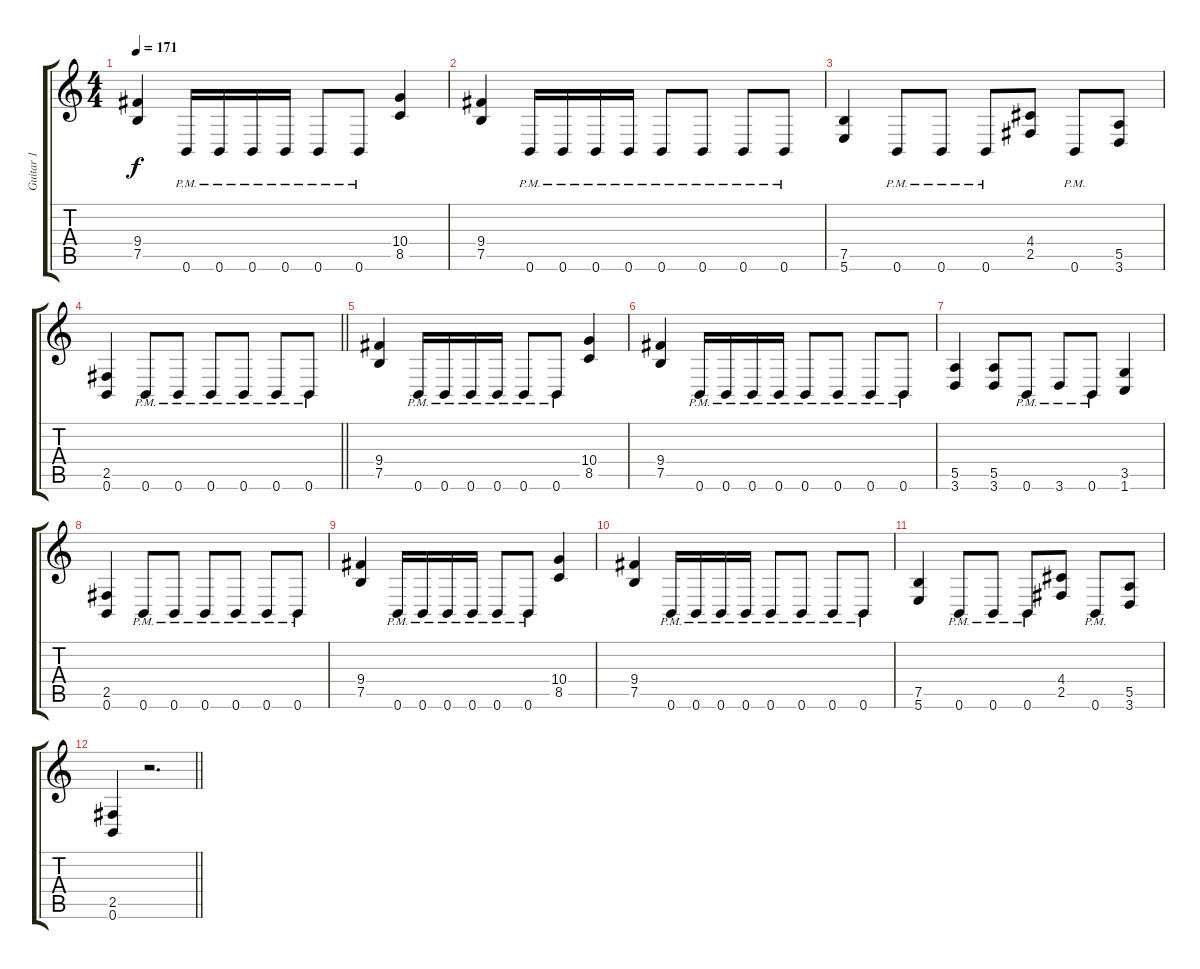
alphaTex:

\track ("Guitar 1" "Guitar 1") {instrument distortionguitar}
\staff {score tabs}
\tuning (B3 Gb3 D3 A2 E2 B1) {hide}
\ts (4 4)
\tempo 171
\clef g2
\ks c
(9.4 7.5).4{dy f} 0.6{pm}.16 0.6{pm}.16 0.6{pm}.16 0.6{pm}.16 0.6{pm}.8 0.6{pm}.8 (10.4 8.5).4 |
(9.4 7.5).4 0.6{pm}.16 0.6{pm}.16 0.6{pm}.16 0.6{pm}.16 0.6{pm}.8 0.6{pm}.8 0.6{pm}.8 0.6{pm}.8 |
(7.5 5.6).4 0.6{pm}.8 0.6{pm}.8 0.6{pm}.8 (4.4 2.5).8 0.6{pm}.8 (5.5 3.6).8 |
\barLineRight lightlight
(2.5 0.6).4 0.6{pm}.8 0.6{pm}.8 0.6{pm}.8 0.6{pm}.8 0.6{pm}.8 0.6{pm}.8 |
(9.4 7.5).4 0.6{pm}.16 0.6{pm}.16 0.6{pm}.16 0.6{pm}.16 0.6{pm}.8 0.6{pm}.8 (10.4 8.5).4 |
(9.4 7.5).4 0.6{pm}.16 0.6{pm}.16 0.6{pm}.16 0.6{pm}.16 0.6{pm}.8 0.6{pm}.8 0.6{pm}.8 0.6{pm}.8 |
(5.5 3.6).4 (5.5 3.6).8 0.6{pm}.8 3.6{pm}.8 0.6{pm}.8 (3.5 1.6).4 |
(2.5 0.6).4 0.6{pm}.8 0.6{pm}.8 0.6{pm}.8 0.6{pm}.8 0.6{pm}.8 0.6{pm}.8 |
(9.4 7.5).4 0.6{pm}.16 0.6{pm}.16 0.6{pm}.16 0.6{pm}.16 0.6{pm}.8 0.6{pm}.8 (10.4 8.5).4 |
(9.4 7.5).4 0.6{pm}.16 0.6{pm}.16 0.6{pm}.16 0.6{pm}.16 0.6{pm}.8 0.6{pm}.8 0.6{pm}.8 0.6{pm}.8 |
(7.5 5.6).4 0.6{pm}.8 0.6{pm}.8 0.6{pm}.8 (4.4 2.5).8 0.6{pm}.8 (5.5 3.6).8 |
\barLineRight lightlight
(2.5 0.6).4 r.2{d}
